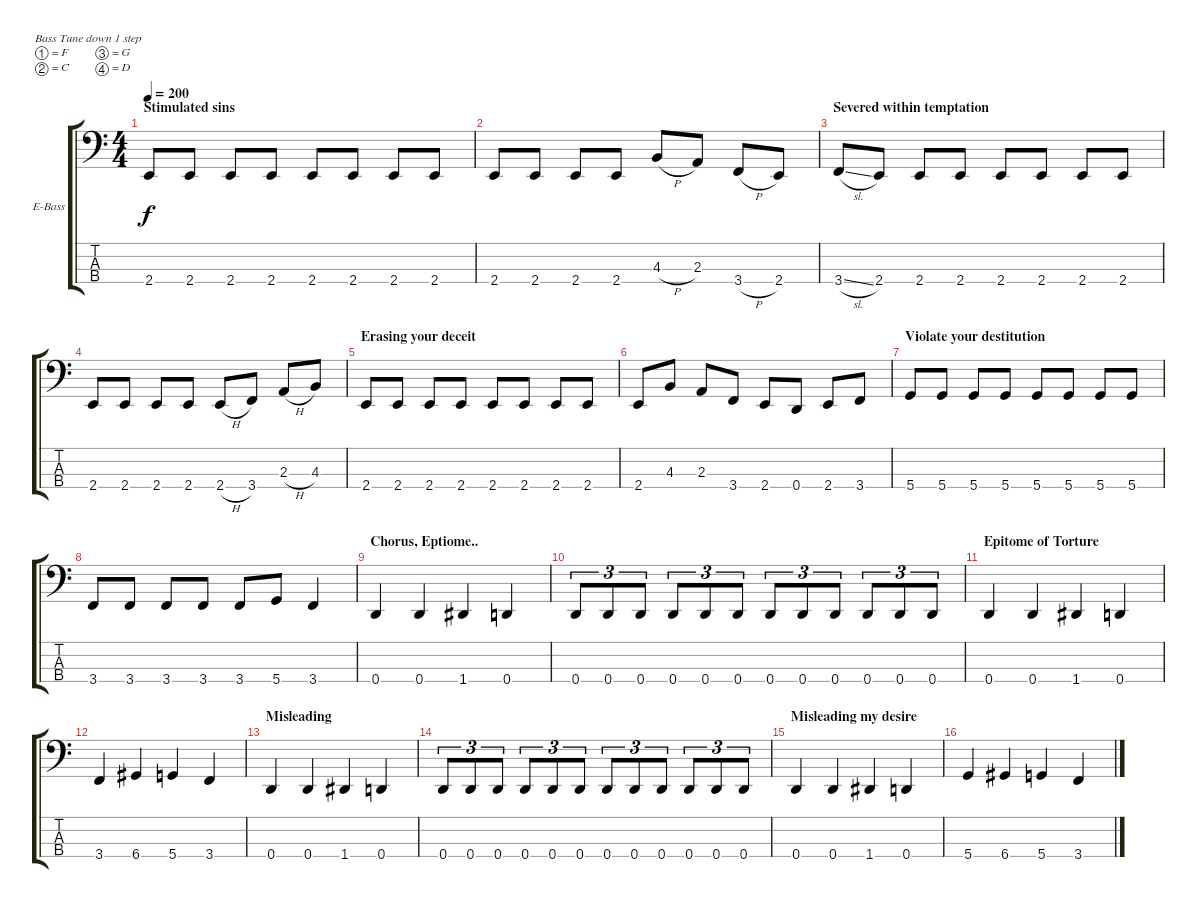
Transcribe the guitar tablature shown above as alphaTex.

\defaultSystemsLayout 4
\bracketExtendMode groupsimilarinstruments
\firstSystemTrackNameOrientation horizontal
\otherSystemsTrackNameOrientation horizontal
\track ("TOM ANGELRIPPER!" "E-Bass") {instrument electricbassfinger}
\staff {score tabs}
\tuning (F2 C2 G1 D1)
\ts (4 4)
\section ("" "Stimulated sins")
\tempo 200
\clef f4
\ks c
2.4.8{dy f} 2.4.8 2.4.8 2.4.8 2.4.8 2.4.8 2.4.8 2.4.8 |
2.4.8 2.4.8 2.4.8 2.4.8 4.3{h}.8 2.3.8 3.4{h}.8 2.4.8 |
\section ("" "Severed within temptation")
3.4{sl}.8 2.4.8 2.4.8 2.4.8 2.4.8 2.4.8 2.4.8 2.4.8 |
2.4.8 2.4.8 2.4.8 2.4.8 2.4{h}.8 3.4.8 2.3{h}.8 4.3.8 |
\section ("" "Erasing your deceit")
2.4.8 2.4.8 2.4.8 2.4.8 2.4.8 2.4.8 2.4.8 2.4.8 |
2.4.8 4.3.8 2.3.8 3.4.8 2.4.8 0.4.8 2.4.8 3.4.8 |
\section ("" "Violate your destitution")
5.4.8 5.4.8 5.4.8 5.4.8 5.4.8 5.4.8 5.4.8 5.4.8 |
3.4.8 3.4.8 3.4.8 3.4.8 3.4.8 5.4.8 3.4.4 |
\section ("" "Chorus, Eptiome..")
0.4.4 0.4.4 1.4.4 0.4.4 |
0.4.8{tu (3 2)} 0.4.8{tu (3 2)} 0.4.8{tu (3 2)} 0.4.8{tu (3 2)} 0.4.8{tu (3 2)} 0.4.8{tu (3 2)} 0.4.8{tu (3 2)} 0.4.8{tu (3 2)} 0.4.8{tu (3 2)} 0.4.8{tu (3 2)} 0.4.8{tu (3 2)} 0.4.8{tu (3 2)} |
\section ("" "Epitome of Torture")
0.4.4 0.4.4 1.4.4 0.4.4 |
3.4.4 6.4.4 5.4.4 3.4.4 |
\section ("" "Misleading")
0.4.4 0.4.4 1.4.4 0.4.4 |
0.4.8{tu (3 2)} 0.4.8{tu (3 2)} 0.4.8{tu (3 2)} 0.4.8{tu (3 2)} 0.4.8{tu (3 2)} 0.4.8{tu (3 2)} 0.4.8{tu (3 2)} 0.4.8{tu (3 2)} 0.4.8{tu (3 2)} 0.4.8{tu (3 2)} 0.4.8{tu (3 2)} 0.4.8{tu (3 2)} |
\section ("" "Misleading my desire")
0.4.4 0.4.4 1.4.4 0.4.4 |
5.4.4 6.4.4 5.4.4 3.4.4
